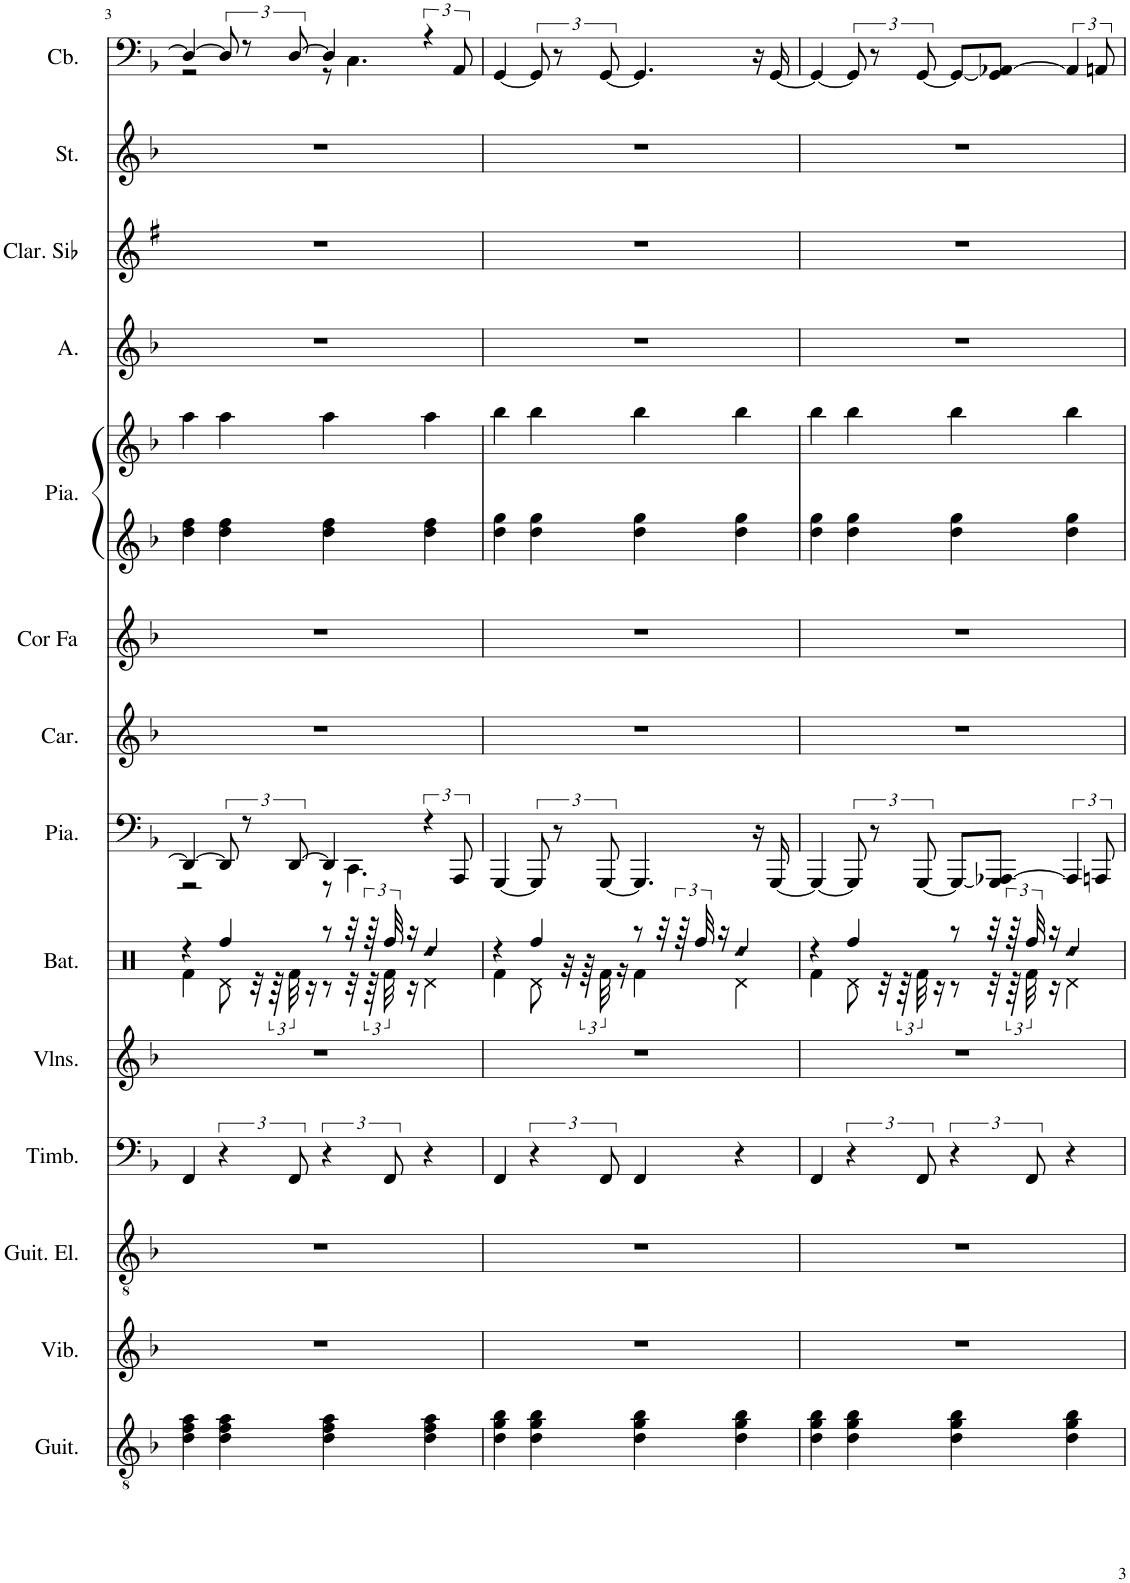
**kern	**kern	**kern	**kern	**kern	**kern	**kern	**kern	**kern	**kern	**kern	**kern	**kern	**kern	**kern
*part14	*part13	*part12	*part11	*part10	*part9	*part8	*part7	*part6	*part5	*part5	*part4	*part3	*part2	*part1
*staff15	*staff14	*staff13	*staff12	*staff11	*staff10	*staff9	*staff8	*staff7	*staff6	*staff5	*staff4	*staff3	*staff2	*staff1
*I"Guitare acoustique, Acoustic Guitar (steel)	*I"Vibraphone, Vibraphone	*I"Guitare électrique, Electric Guitar (clean)	*I"Timbales, Timpani Ensemble	*I"Violons, String Ensemble 1	*I"Batterie, Drums	*I"Piano, Bright Acoustic Piano	*I"Carillon, Tubular Bells	*I"Cor en Fa, French Horn	*I"Piano, Acoustic Grand Piano	*	*I"Alto, Choir Aahs	*I"Clarinette en Sib	*I"Cordes, String Ensemble 2	*I"Contrebasse, Acoustic Bass
*I'Guit.	*I'Vib.	*I'Guit. El.	*I'Timb.	*I'Vlns.	*I'Bat.	*I'Pia.	*I'Car.	*I'Cor Fa	*I'Pia.	*	*I'A.	*I'Clar. Sib	*I'St.	*I'Cb.
!!LO:PB:g=z
*clefGv2	*clefG2	*clefGv2	*clefF4	*clefG2	*clefX	*clefF4	*clefG2	*clefG2	*clefG2	*clefG2	*clefG2	*clefG2	*clefG2	*clefF4
*	*	*	*	*	*	*	*	*Trd4c7	*	*	*	*Trd1c2	*	*Trd7c12
*k[b-]	*k[b-]	*k[b-]	*k[b-]	*k[b-]	*k[]	*k[b-]	*k[b-]	*k[b-]	*k[b-]	*k[b-]	*k[b-]	*k[f#]	*k[b-]	*k[b-]
*M4/4	*M4/4	*M4/4	*M4/4	*M4/4	*M4/4	*M4/4	*M4/4	*M4/4	*M4/4	*M4/4	*M4/4	*M4/4	*M4/4	*M4/4
=3	=3	=3	=3	=3	=3	=3	=3	=3	=3	=3	=3	=3	=3	=3
*	*	*	*	*	*^	*^	*	*	*	*	*	*	*	*^
4d\ 4f\ 4a\	1r	1r	4FF/	1r	4r	4Rf\	4DD/_	2r	1r	1r	4dd\ 4ff\	4aa\	1r	1r	1r	4D/_	2r
4d\ 4f\ 4a\	.	.	6r	.	4Rff/	8Rd\	12DD/]	.	.	.	4dd\ 4ff\	4aa\	.	.	.	12D/]	.
.	.	.	.	.	.	.	12r	.	.	.	.	.	.	.	.	12r	.
.	.	.	.	.	.	32r	.	.	.	.	.	.	.	.	.	.	.
.	.	.	.	.	.	96r	.	.	.	.	.	.	.	.	.	.	.
.	.	.	12FF/	.	.	48Rf\	[12DD/	.	.	.	.	.	.	.	.	[12D/	.
.	.	.	.	.	.	16r	.	.	.	.	.	.	.	.	.	.	.
4d\ 4f\ 4a\	.	.	6r	.	8r	8r	4DD/]	8r	.	.	4dd\ 4ff\	4aa\	.	.	.	4D/]	8r
.	.	.	.	.	32r	32r	.	4.CC\	.	.	.	.	.	.	.	.	4.C\
.	.	.	.	.	96r	96r	.	.	.	.	.	.	.	.	.	.	.
.	.	.	12FF/	.	48Rff/	48Rf\	.	.	.	.	.	.	.	.	.	.	.
.	.	.	.	.	16r	16r	.	.	.	.	.	.	.	.	.	.	.
!	!	!	!	!	!LO:N:head=diamond	!	!	!	!	!	!	!	!	!	!	!	!
4d\ 4f\ 4a\	.	.	4r	.	4Rdd/	4Rd\	6r	.	.	.	4dd\ 4ff\	4aa\	.	.	.	6r	.
.	.	.	.	.	.	.	12AAA/	.	.	.	.	.	.	.	.	12AA/	.
*	*	*	*	*	*	*	*v	*v	*	*	*	*	*	*	*	*v	*v
=4	=4	=4	=4	=4	=4	=4	=4	=4	=4	=4	=4	=4	=4	=4	=4
4d\ 4g\ 4b-\	1r	1r	4FF/	1r	4r	4Rf\	[4GGG/	1r	1r	4dd\ 4gg\	4bb-\	1r	1r	1r	[4GG/
4d\ 4g\ 4b-\	.	.	6r	.	4Rff/	8Rd\	12GGG/]	.	.	4dd\ 4gg\	4bb-\	.	.	.	12GG/]
.	.	.	.	.	.	.	12r	.	.	.	.	.	.	.	12r
.	.	.	.	.	.	32r	.	.	.	.	.	.	.	.	.
.	.	.	.	.	.	96r	.	.	.	.	.	.	.	.	.
.	.	.	12FF/	.	.	48Rf\	[12GGG/	.	.	.	.	.	.	.	[12GG/
.	.	.	.	.	.	16r	.	.	.	.	.	.	.	.	.
4d\ 4g\ 4b-\	.	.	4FF/	.	8r	4Rf\	4.GGG/]	.	.	4dd\ 4gg\	4bb-\	.	.	.	4.GG/]
.	.	.	.	.	32r	.	.	.	.	.	.	.	.	.	.
.	.	.	.	.	96r	.	.	.	.	.	.	.	.	.	.
.	.	.	.	.	48Rff/	.	.	.	.	.	.	.	.	.	.
.	.	.	.	.	16r	.	.	.	.	.	.	.	.	.	.
!	!	!	!	!	!LO:N:head=diamond	!	!	!	!	!	!	!	!	!	!
4d\ 4g\ 4b-\	.	.	4r	.	4Rdd/	4Rd\	.	.	.	4dd\ 4gg\	4bb-\	.	.	.	.
.	.	.	.	.	.	.	16r	.	.	.	.	.	.	.	16r
.	.	.	.	.	.	.	[16GGG/	.	.	.	.	.	.	.	[16GG/
=5	=5	=5	=5	=5	=5	=5	=5	=5	=5	=5	=5	=5	=5	=5	=5
4d\ 4g\ 4b-\	1r	1r	4FF/	1r	4r	4Rf\	4GGG/_	1r	1r	4dd\ 4gg\	4bb-\	1r	1r	1r	4GG/_
4d\ 4g\ 4b-\	.	.	6r	.	4Rff/	8Rd\	12GGG/]	.	.	4dd\ 4gg\	4bb-\	.	.	.	12GG/]
.	.	.	.	.	.	.	12r	.	.	.	.	.	.	.	12r
.	.	.	.	.	.	32r	.	.	.	.	.	.	.	.	.
.	.	.	.	.	.	96r	.	.	.	.	.	.	.	.	.
.	.	.	12FF/	.	.	48Rf\	[12GGG/	.	.	.	.	.	.	.	[12GG/
.	.	.	.	.	.	16r	.	.	.	.	.	.	.	.	.
4d\ 4g\ 4b-\	.	.	6r	.	8r	8r	8GGG/L_	.	.	4dd\ 4gg\	4bb-\	.	.	.	8GG/L_
.	.	.	.	.	32r	32r	8GGG/] [8AAA-X/J	.	.	.	.	.	.	.	8GG/] [8AA-X/J
.	.	.	.	.	96r	96r	.	.	.	.	.	.	.	.	.
.	.	.	12FF/	.	48Rff/	48Rf\	.	.	.	.	.	.	.	.	.
.	.	.	.	.	16r	16r	.	.	.	.	.	.	.	.	.
!	!	!	!	!	!LO:N:head=diamond	!	!	!	!	!	!	!	!	!	!
4d\ 4g\ 4b-\	.	.	4r	.	4Rdd/	4Rd\	6AAA-/]	.	.	4dd\ 4gg\	4bb-\	.	.	.	6AA-/]
.	.	.	.	.	.	.	12AAAn/	.	.	.	.	.	.	.	12AAn/
*	*	*	*	*	*v	*v	*	*	*	*	*	*	*	*	*
=	=	=	=	=	=	=	=	=	=	=	=	=	=	=
*-	*-	*-	*-	*-	*-	*-	*-	*-	*-	*-	*-	*-	*-	*-
